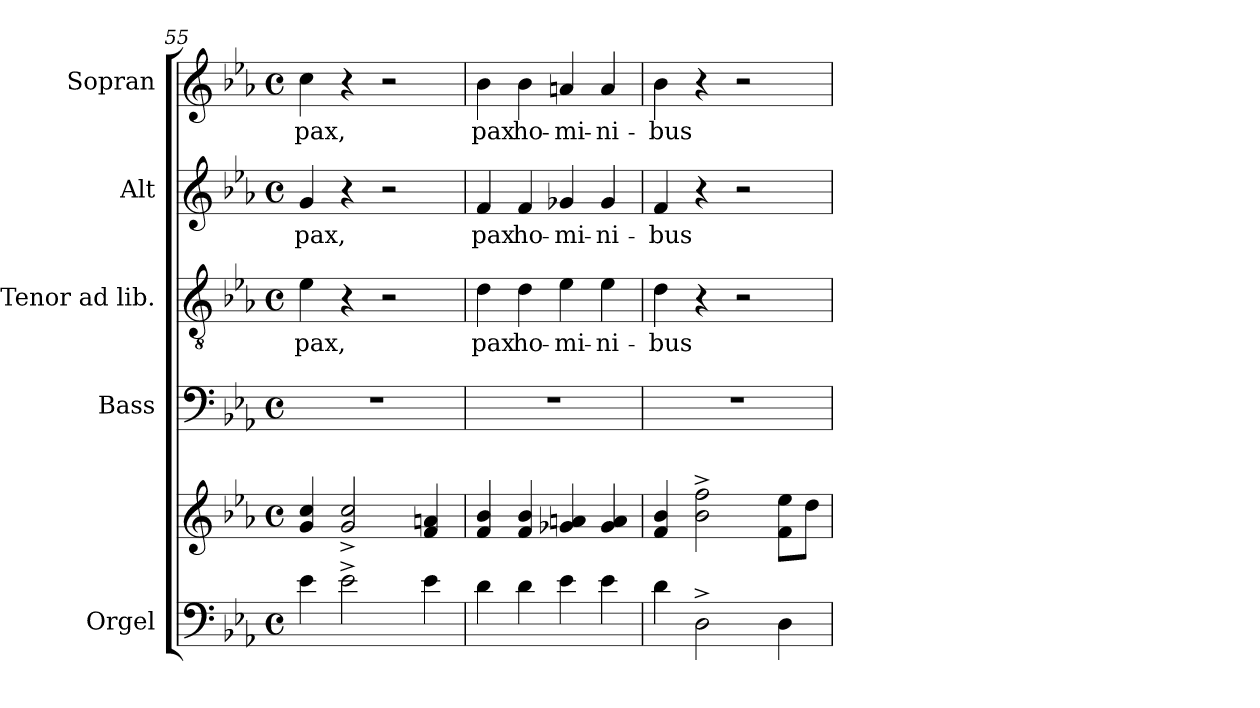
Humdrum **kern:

**kern	**kern	**kern	**kern	**text	**kern	**text	**kern	**text
*part5	*part5	*part4	*part3	*part3	*part2	*part2	*part1	*part1
*staff6	*staff5	*staff4	*staff3	*staff3	*staff2	*staff2	*staff1	*staff1
*I"Orgel	*	*I"Bass	*I"Tenor ad lib.	*	*I"Alt	*	*I"Sopran	*
*	*	*I'B.	*I'T.	*	*I'A.	*	*I'S.	*
*clefF4	*clefG2	*clefF4	*clefGv2	*	*clefG2	*	*clefG2	*
*k[b-e-a-]	*k[b-e-a-]	*k[b-e-a-]	*k[b-e-a-]	*	*k[b-e-a-]	*	*k[b-e-a-]	*
*E-:	*E-:	*E-:	*E-:	*	*E-:	*	*E-:	*
*M4/4	*M4/4	*M4/4	*M4/4	*	*M4/4	*	*M4/4	*
*met(c)	*met(c)	*met(c)	*met(c)	*	*met(c)	*	*met(c)	*
=55	=55	=55	=55	=55	=55	=55	=55	=55
!	!	!	!	!LO:LY:b	!	!LO:LY:b	!	!LO:LY:b
4e-\	4g/ 4cc/	1r	4e-\	pax,	4g/	pax,	4cc\	pax,
2e-^>\	2g/^< 2cc/^<	.	4r	.	4r	.	4r	.
.	.	.	2r	.	2r	.	2r	.
4e-\	4f/ 4an/	.	.	.	.	.	.	.
=56	=56	=56	=56	=56	=56	=56	=56	=56
!	!	!	!	!LO:LY:b	!	!LO:LY:b	!	!LO:LY:b
4d\	4f/ 4b-/	1r	4d\	pax	4f/	pax	4b-\	pax
!	!	!	!	!LO:LY:b	!	!LO:LY:b	!	!LO:LY:b
4d\	4f/ 4b-/	.	4d\	ho-	4f/	ho-	4b-\	ho-
!	!	!	!	!LO:LY:b	!	!LO:LY:b	!	!LO:LY:b
4e-\	4g-X/ 4an/	.	4e-\	-mi-	4g-X/	-mi-	4an/	-mi-
!	!	!	!	!LO:LY:b	!	!LO:LY:b	!	!LO:LY:b
4e-\	4g-/ 4a/	.	4e-\	-ni-	4g-/	-ni-	4a/	-ni-
=57	=57	=57	=57	=57	=57	=57	=57	=57
!	!	!	!	!LO:LY:b	!	!LO:LY:b	!	!LO:LY:b
4d\	4f/ 4b-/	1r	4d\	-bus	4f/	-bus	4b-\	-bus
2D^>\	2b-\^> 2ff\^>	.	4r	.	4r	.	4r	.
.	.	.	2r	.	2r	.	2r	.
4D\	8f\ 8ee-\L	.	.	.	.	.	.	.
.	8dd\J	.	.	.	.	.	.	.
=	=	=	=	=	=	=	=	=
*-	*-	*-	*-	*-	*-	*-	*-	*-
